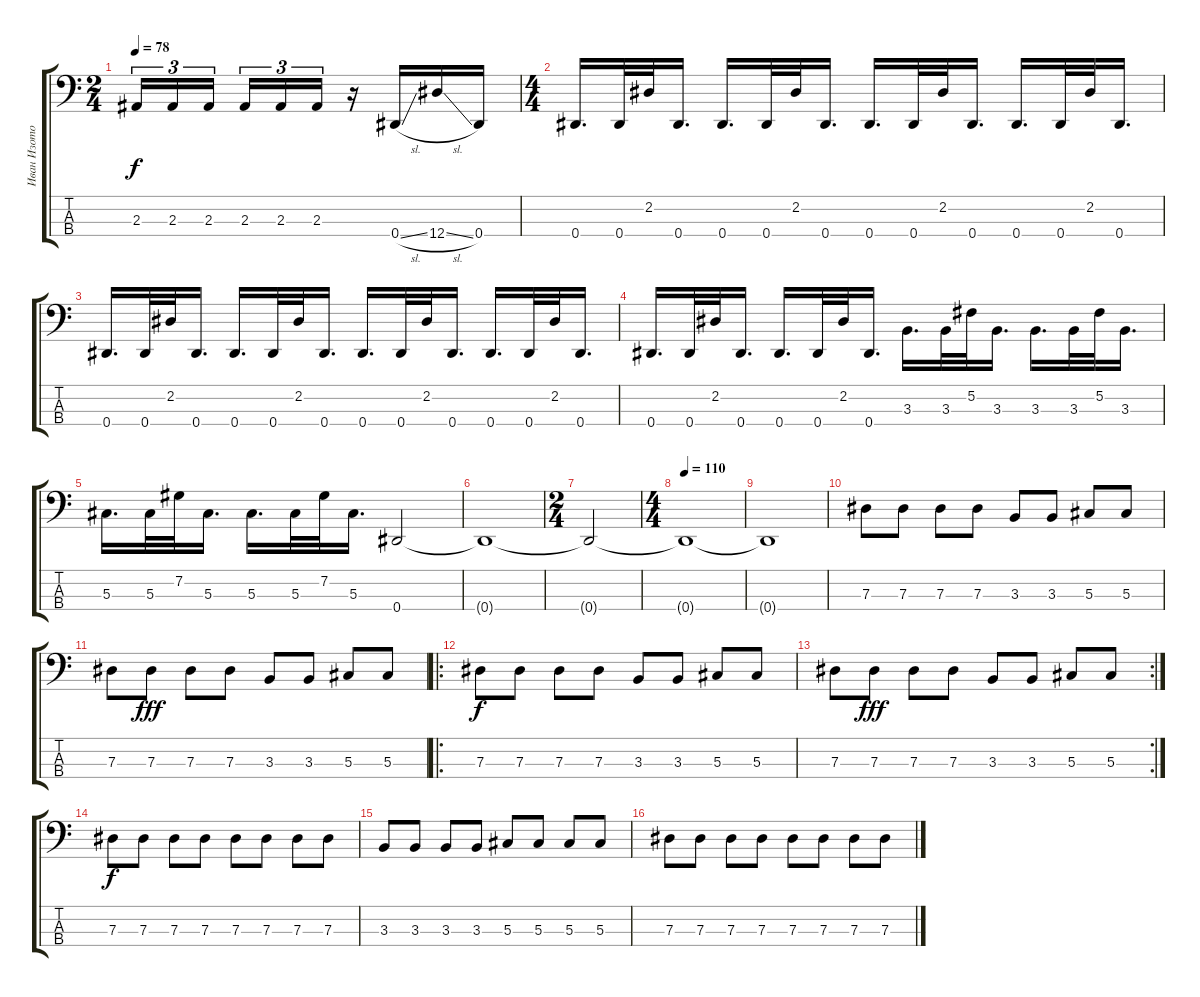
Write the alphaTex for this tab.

\track ("Иван Изотов" "Иван Изото") {instrument electricbasspick}
\staff {score tabs}
\tuning (Gb2 Db2 Ab1 Eb1) {hide}
\ts (2 4)
\tempo 78
\clef f4
\ks c
2.3.16{tu (3 2) dy f} 2.3.16{tu (3 2)} 2.3.16{tu (3 2) beam splitsecondary} 2.3.16{tu (3 2)} 2.3.16{tu (3 2)} 2.3.16{tu (3 2)} r.16 0.4{sl}.16 12.4{sl}.16 0.4.16 |
\ts (4 4)
0.4.16{d} 0.4.32 2.2.32 0.4.16{d} 0.4.16{d} 0.4.32 2.2.32 0.4.16{d} 0.4.16{d} 0.4.32 2.2.32 0.4.16{d} 0.4.16{d} 0.4.32 2.2.32 0.4.16{d} |
0.4.16{d} 0.4.32 2.2.32 0.4.16{d} 0.4.16{d} 0.4.32 2.2.32 0.4.16{d} 0.4.16{d} 0.4.32 2.2.32 0.4.16{d} 0.4.16{d} 0.4.32 2.2.32 0.4.16{d} |
0.4.16{d} 0.4.32 2.2.32 0.4.16{d} 0.4.16{d} 0.4.32 2.2.32 0.4.16{d} 3.3.16{d} 3.3.32 5.2.32 3.3.16{d} 3.3.16{d} 3.3.32 5.2.32 3.3.16{d} |
5.3.16{d} 5.3.32 7.2.32 5.3.16{d} 5.3.16{d} 5.3.32 7.2.32 5.3.16{d} 0.4.2{volume 3} |
0.4{t}.1 |
\ts (2 4)
0.4{t}.2 |
\ts (4 4)
\tempo 110
0.4{t}.1 |
0.4{t}.1 |
7.3.8{volume 11} 7.3.8 7.3.8 7.3.8 3.3.8 3.3.8 5.3.8 5.3.8 |
7.3.8 7.3.8{dy fff} 7.3.8 7.3.8 3.3.8 3.3.8 5.3.8 5.3.8 |
\ro
7.3.8{dy f volume 11} 7.3.8 7.3.8 7.3.8 3.3.8 3.3.8 5.3.8 5.3.8 |
\rc 2
7.3.8 7.3.8{dy fff} 7.3.8 7.3.8 3.3.8 3.3.8 5.3.8 5.3.8 |
7.3.8{dy f} 7.3.8 7.3.8 7.3.8 7.3.8 7.3.8 7.3.8 7.3.8 |
3.3.8 3.3.8 3.3.8 3.3.8 5.3.8 5.3.8 5.3.8 5.3.8 |
7.3.8 7.3.8 7.3.8 7.3.8 7.3.8 7.3.8 7.3.8 7.3.8
